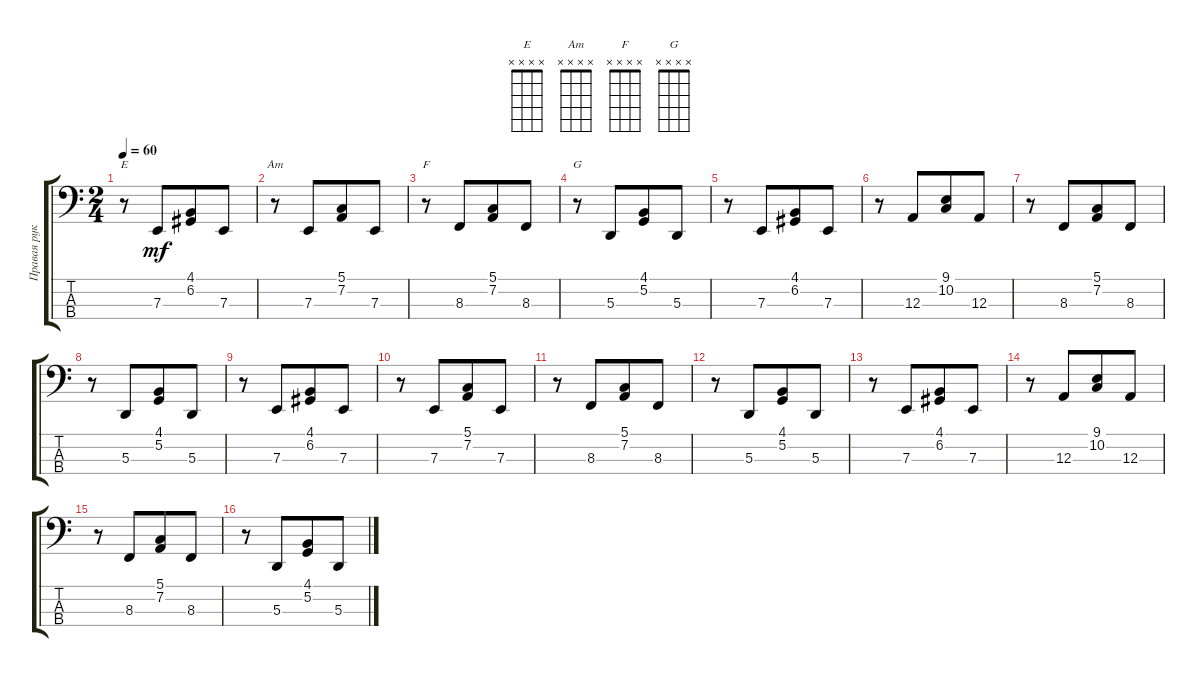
\track ("Правая рука" "Правая рук") {instrument brightacousticpiano}
\staff {score tabs}
\tuning (G2 D2 A1 E1) {hide}
\chord ("E" x x x x)
\chord ("Am" x x x x)
\chord ("F" x x x x)
\chord ("G" x x x x)
\ts (2 4)
\tempo 60
\clef f4
\ks c
r.8{ch "E" dy mf} 7.3.8{beam merge} (4.1 6.2).8 7.3.8 |
r.8{ch "Am"} 7.3.8{beam merge} (5.1 7.2).8 7.3.8 |
r.8{ch "F"} 8.3.8{beam merge} (5.1 7.2).8 8.3.8 |
r.8{ch "G"} 5.3.8{beam merge} (4.1 5.2).8 5.3.8 |
r.8 7.3.8{beam merge} (4.1 6.2).8 7.3.8 |
r.8 12.3.8{beam merge} (9.1 10.2).8 12.3.8 |
r.8 8.3.8{beam merge} (5.1 7.2).8 8.3.8 |
r.8 5.3.8{beam merge} (4.1 5.2).8 5.3.8 |
r.8 7.3.8{beam merge} (4.1 6.2).8 7.3.8 |
r.8 7.3.8{beam merge} (5.1 7.2).8 7.3.8 |
r.8 8.3.8{beam merge} (5.1 7.2).8 8.3.8 |
r.8 5.3.8{beam merge} (4.1 5.2).8 5.3.8 |
r.8 7.3.8{beam merge} (4.1 6.2).8 7.3.8 |
r.8 12.3.8{beam merge} (9.1 10.2).8 12.3.8 |
r.8 8.3.8{beam merge} (5.1 7.2).8 8.3.8 |
r.8 5.3.8{beam merge} (4.1 5.2).8 5.3.8
